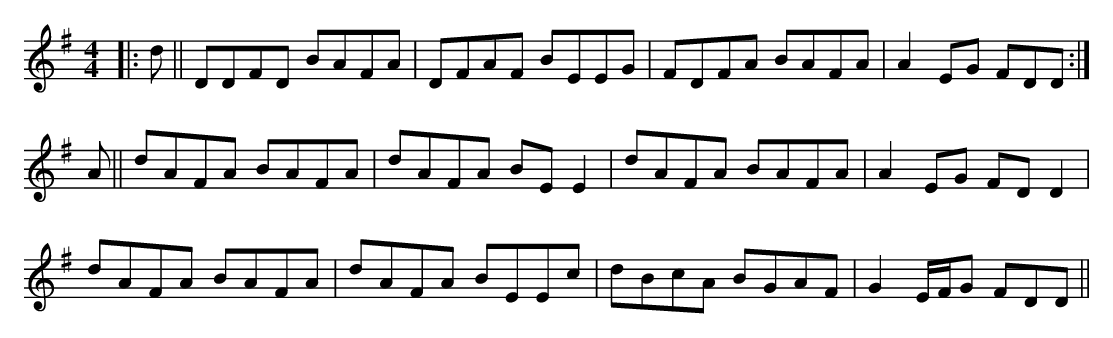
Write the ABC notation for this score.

X:1
M:4/4
K:Dmix
|:d||DDFD BAFA|DFAF BEEG|FDFA BAFA|A2 EG FDD:|
A||dAFA BAFA|dAFA BEE2|dAFA BAFA|A2 EG FDD2|
dAFA BAFA|dAFA BEEc|dBcA BGAF|G2 E/F/G FDD||
